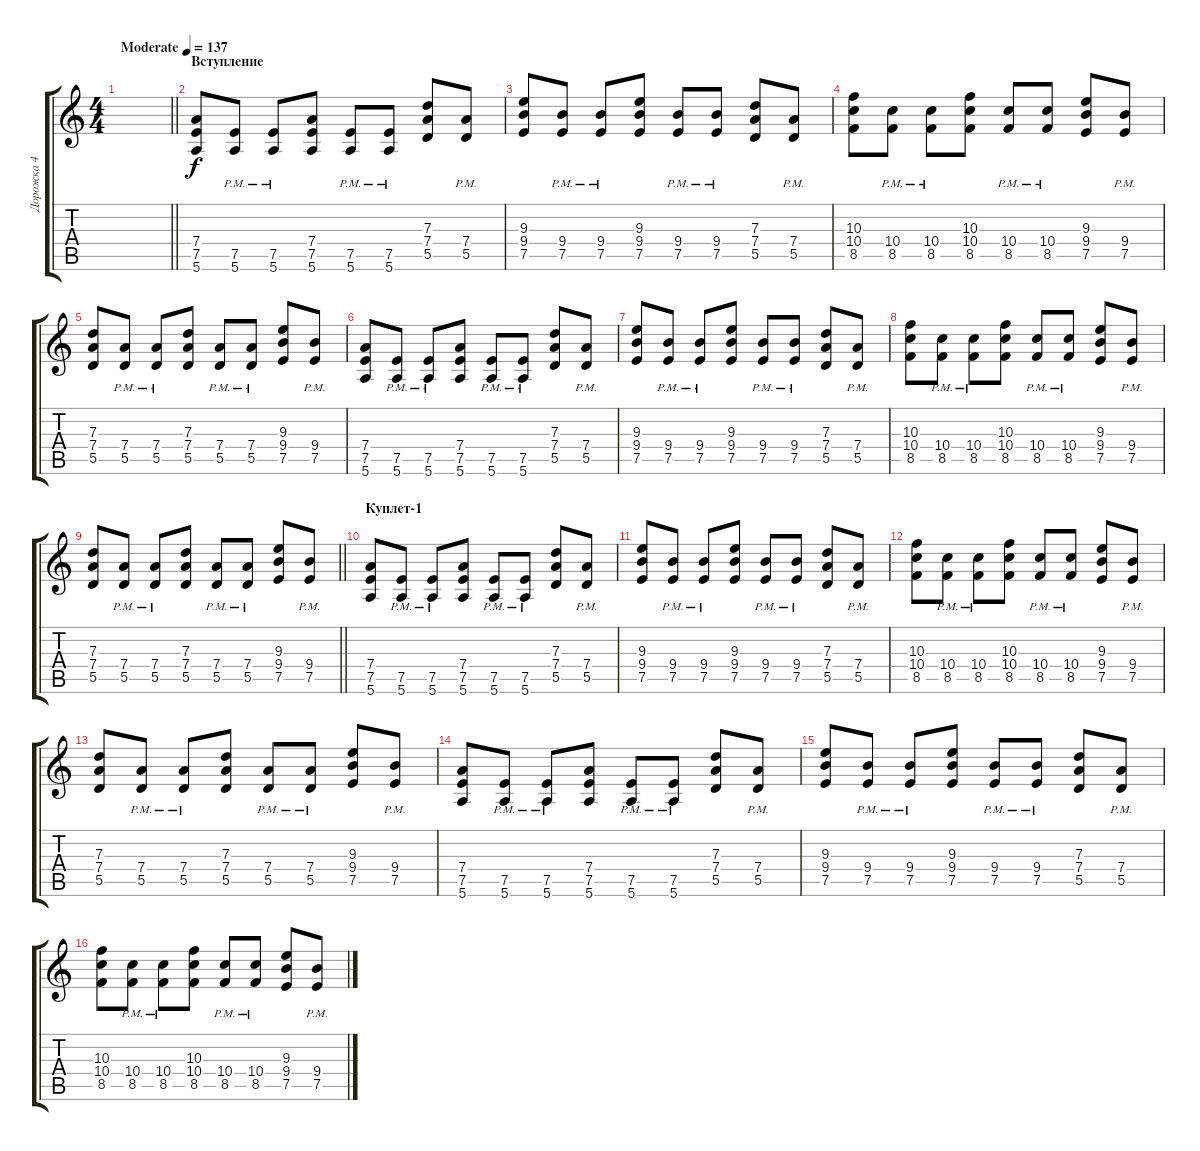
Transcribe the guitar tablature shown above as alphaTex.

\track ("Дорожка 4" "Дорожка 4") {instrument distortionguitar}
\staff {score tabs}
\tuning (E4 B3 G3 D3 A2 E2) {hide}
\ts (4 4)
\tempo (137 "Moderate")
\clef g2
\barLineRight lightlight
\ks c
|
\section ("" "Вступление")
(7.4 7.5 5.6).8 (7.5{pm} 5.6{pm}).8 (7.5{pm} 5.6{pm}).8 (7.4 7.5 5.6).8 (7.5{pm} 5.6{pm}).8 (7.5{pm} 5.6{pm}).8 (7.3 7.4 5.5).8 (7.4{pm} 5.5{pm}).8 |
(9.3 9.4 7.5).8 (9.4{pm} 7.5{pm}).8 (9.4{pm} 7.5{pm}).8 (9.3 9.4 7.5).8 (9.4{pm} 7.5{pm}).8 (9.4{pm} 7.5{pm}).8 (7.3 7.4 5.5).8 (7.4{pm} 5.5{pm}).8 |
(10.3 10.4 8.5).8 (10.4{pm} 8.5{pm}).8 (10.4{pm} 8.5{pm}).8 (10.3 10.4 8.5).8 (10.4{pm} 8.5{pm}).8 (10.4{pm} 8.5{pm}).8 (9.3 9.4 7.5).8 (9.4{pm} 7.5{pm}).8 |
(7.3 7.4 5.5).8 (7.4{pm} 5.5{pm}).8 (7.4{pm} 5.5{pm}).8 (7.3 7.4 5.5).8 (7.4{pm} 5.5{pm}).8 (7.4{pm} 5.5{pm}).8 (9.3 9.4 7.5).8 (9.4{pm} 7.5{pm}).8 |
(7.4 7.5 5.6).8 (7.5{pm} 5.6{pm}).8 (7.5{pm} 5.6{pm}).8 (7.4 7.5 5.6).8 (7.5{pm} 5.6{pm}).8 (7.5{pm} 5.6{pm}).8 (7.3 7.4 5.5).8 (7.4{pm} 5.5{pm}).8 |
(9.3 9.4 7.5).8 (9.4{pm} 7.5{pm}).8 (9.4{pm} 7.5{pm}).8 (9.3 9.4 7.5).8 (9.4{pm} 7.5{pm}).8 (9.4{pm} 7.5{pm}).8 (7.3 7.4 5.5).8 (7.4{pm} 5.5{pm}).8 |
(10.3 10.4 8.5).8 (10.4{pm} 8.5{pm}).8 (10.4{pm} 8.5{pm}).8 (10.3 10.4 8.5).8 (10.4{pm} 8.5{pm}).8 (10.4{pm} 8.5{pm}).8 (9.3 9.4 7.5).8 (9.4{pm} 7.5{pm}).8 |
\barLineRight lightlight
(7.3 7.4 5.5).8 (7.4{pm} 5.5{pm}).8 (7.4{pm} 5.5{pm}).8 (7.3 7.4 5.5).8 (7.4{pm} 5.5{pm}).8 (7.4{pm} 5.5{pm}).8 (9.3 9.4 7.5).8 (9.4{pm} 7.5{pm}).8 |
\section ("" "Куплет-1")
(7.4 7.5 5.6).8 (7.5{pm} 5.6{pm}).8 (7.5{pm} 5.6{pm}).8 (7.4 7.5 5.6).8 (7.5{pm} 5.6{pm}).8 (7.5{pm} 5.6{pm}).8 (7.3 7.4 5.5).8 (7.4{pm} 5.5{pm}).8 |
(9.3 9.4 7.5).8 (9.4{pm} 7.5{pm}).8 (9.4{pm} 7.5{pm}).8 (9.3 9.4 7.5).8 (9.4{pm} 7.5{pm}).8 (9.4{pm} 7.5{pm}).8 (7.3 7.4 5.5).8 (7.4{pm} 5.5{pm}).8 |
(10.3 10.4 8.5).8 (10.4{pm} 8.5{pm}).8 (10.4{pm} 8.5{pm}).8 (10.3 10.4 8.5).8 (10.4{pm} 8.5{pm}).8 (10.4{pm} 8.5{pm}).8 (9.3 9.4 7.5).8 (9.4{pm} 7.5{pm}).8 |
(7.3 7.4 5.5).8 (7.4{pm} 5.5{pm}).8 (7.4{pm} 5.5{pm}).8 (7.3 7.4 5.5).8 (7.4{pm} 5.5{pm}).8 (7.4{pm} 5.5{pm}).8 (9.3 9.4 7.5).8 (9.4{pm} 7.5{pm}).8 |
(7.4 7.5 5.6).8 (7.5{pm} 5.6{pm}).8 (7.5{pm} 5.6{pm}).8 (7.4 7.5 5.6).8 (7.5{pm} 5.6{pm}).8 (7.5{pm} 5.6{pm}).8 (7.3 7.4 5.5).8 (7.4{pm} 5.5{pm}).8 |
(9.3 9.4 7.5).8 (9.4{pm} 7.5{pm}).8 (9.4{pm} 7.5{pm}).8 (9.3 9.4 7.5).8 (9.4{pm} 7.5{pm}).8 (9.4{pm} 7.5{pm}).8 (7.3 7.4 5.5).8 (7.4{pm} 5.5{pm}).8 |
(10.3 10.4 8.5).8 (10.4{pm} 8.5{pm}).8 (10.4{pm} 8.5{pm}).8 (10.3 10.4 8.5).8 (10.4{pm} 8.5{pm}).8 (10.4{pm} 8.5{pm}).8 (9.3 9.4 7.5).8 (9.4{pm} 7.5{pm}).8
